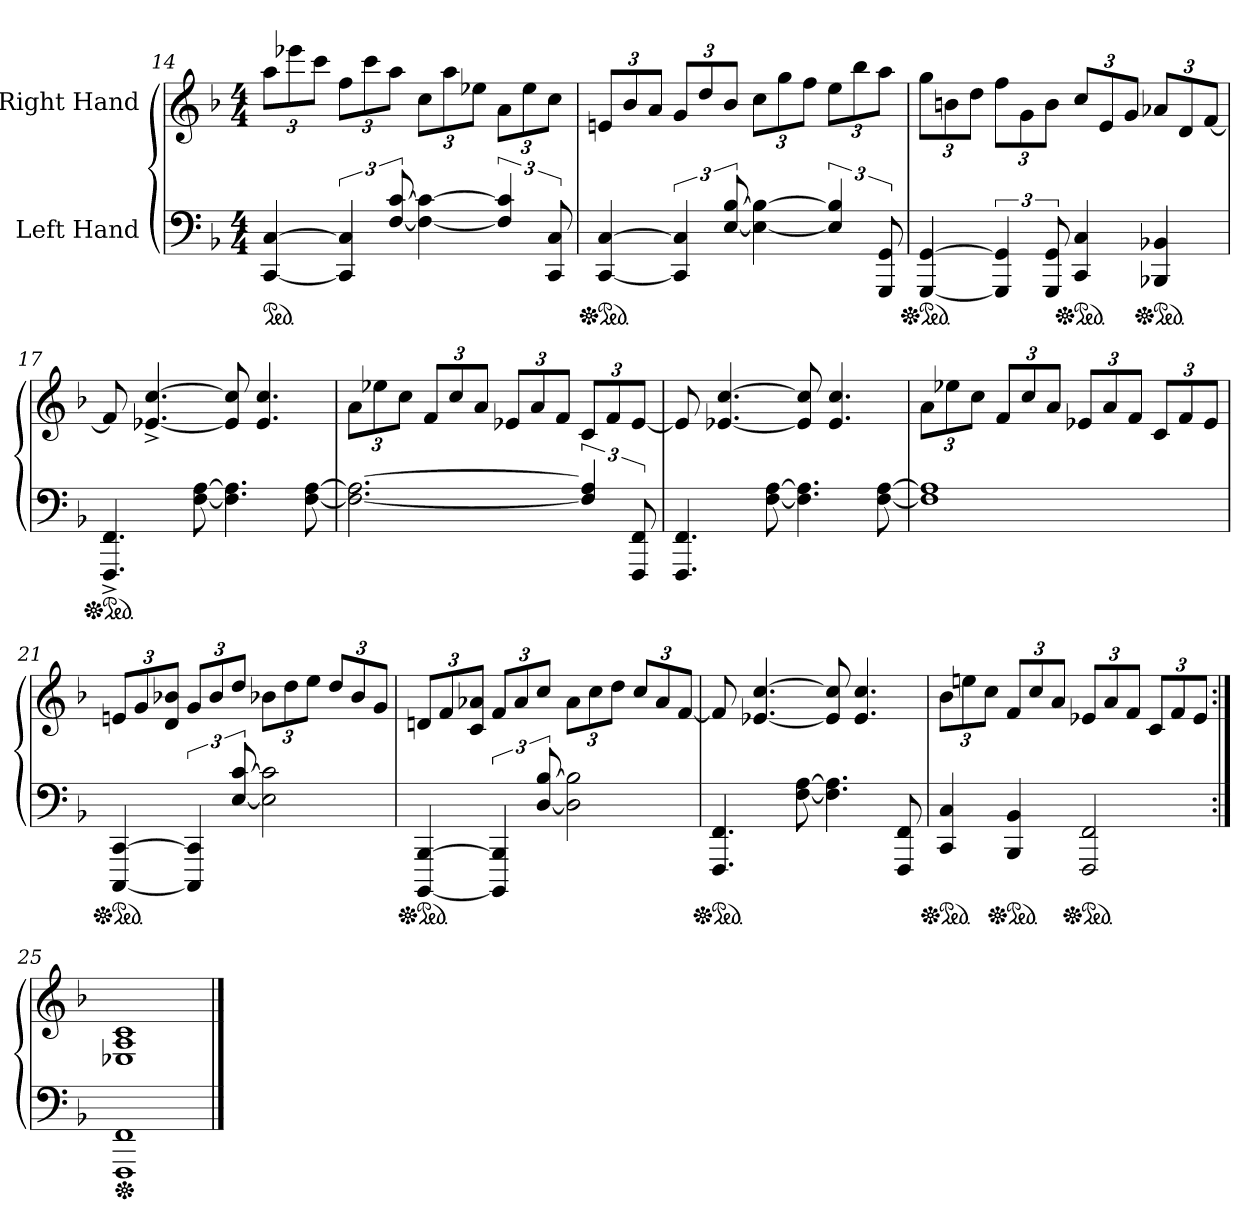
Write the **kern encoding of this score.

**kern	**kern
*part2	*part1
*staff2	*staff1
*I"Left Hand	*I"Right Hand
*clefF4	*clefG2
*k[b-]	*k[b-]
*F:	*F:
*M4/4	*M4/4
*ped	*
*	*Xbrackettup
=14	=14
[4CC/ [4C/	12aa\L
.	12eee-X\
.	12ccc\J
6CC/] 6C/]	12ff\L
.	12ccc\
[12F/ [12c/	12aa\J
4F\_ 4c\_	12cc\L
.	12aa\
.	12ee-X\J
6F/] 6c/]	12a\L
.	12ee-\
12CC/ 12C/	12cc\J
=15	=15
*Xped	*
*ped	*
[4CC/ [4C/	12en/L
.	12b-/
.	12a/J
6CC/] 6C/]	12g/L
.	12dd/
[12E/ [12B-/	12b-/J
4E\_ 4B-\_	12cc\L
.	12gg\
.	12ff\J
6E/] 6B-/]	12ee\L
.	12bb-\
12GGG/ 12GG/	12aa\J
=16	=16
*Xped	*
*ped	*
[4GGG/ [4GG/	12gg\L
.	12bn\
.	12dd\J
6GGG/] 6GG/]	12ff\L
.	12g\
12GGG/ 12GG/	12b\J
*Xped	*
*ped	*
4CC/ 4C/	12cc/L
.	12e/
.	12g/J
*Xped	*
*ped	*
4BBB-X/ 4BB-X/	12a-X/L
.	12d/
.	[12f/J
=17	=17
*Xped	*
*ped	*
4.FFF/^ 4.FF/^	8f/]
.	[4.e-X/^ [4.cc/^
[8F\ [8A\	.
4.F\] 4.A\]	8e-/] 8cc/]
.	4.e-/ 4.cc/
[8F\ [8A\	.
=18	=18
2.F\_ 2.A\_	12a\L
.	12ee-X\
.	12cc\J
.	12f/L
.	12cc/
.	12a/J
.	12e-X/L
.	12a/
.	12f/J
6F/] 6A/]	12c/L
.	12f/
12FFF/ 12FF/	[12e-/J
=19	=19
4.FFF/ 4.FF/	8e-/]
.	[4.e-X/ [4.cc/
[8F\ [8A\	.
4.F\] 4.A\]	8e-/] 8cc/]
.	4.e-/ 4.cc/
[8F\ [8A\	.
=20	=20
1F] 1A]	12a\L
.	12ee-X\
.	12cc\J
.	12f/L
.	12cc/
.	12a/J
.	12e-X/L
.	12a/
.	12f/J
.	12c/L
.	12f/
.	12e-/J
=21	=21
*Xped	*
*ped	*
[4CCC/ [4CC/	12en/L
.	12g/
.	12d/ 12b-X/J
6CCC/] 6CC/]	12g/L
.	12b-/
[12E/ [12c/	12dd/J
2E\] 2c\]	12b-X\L
.	12dd\
.	12ee\J
.	12dd/L
.	12b-/
.	12g/J
=22	=22
*Xped	*
*ped	*
[4BBBB-/ [4BBB-/	12dn/L
.	12f/
.	12c/ 12a-X/J
6BBBB-/] 6BBB-/]	12f/L
.	12a-/
[12D/ [12B-/	12cc/J
2D\] 2B-\]	12a-\L
.	12cc\
.	12dd\J
.	12cc/L
.	12a-/
.	[12f/J
=23	=23
*Xped	*
*ped	*
4.FFF/ 4.FF/	8f/]
.	[4.e-X/ [4.cc/
[8F\ [8A\	.
4.F\] 4.A\]	8e-/] 8cc/]
.	4.e-/ 4.cc/
8FFF/ 8FF/	.
=24	=24
*Xped	*
*ped	*
4CC/ 4C/	12b-\L
.	12een\
.	12cc\J
*Xped	*
*ped	*
4BBB-/ 4BB-/	12f/L
.	12cc/
.	12a/J
*Xped	*
*ped	*
2FFF/ 2FF/	12e-X/L
.	12a/
.	12f/J
.	12c/L
.	12f/
.	12e-/J
=25:|!	=25:|!
*Xped	*
1FFF 1FF	1E-X 1A 1c
==	==
*-	*-
